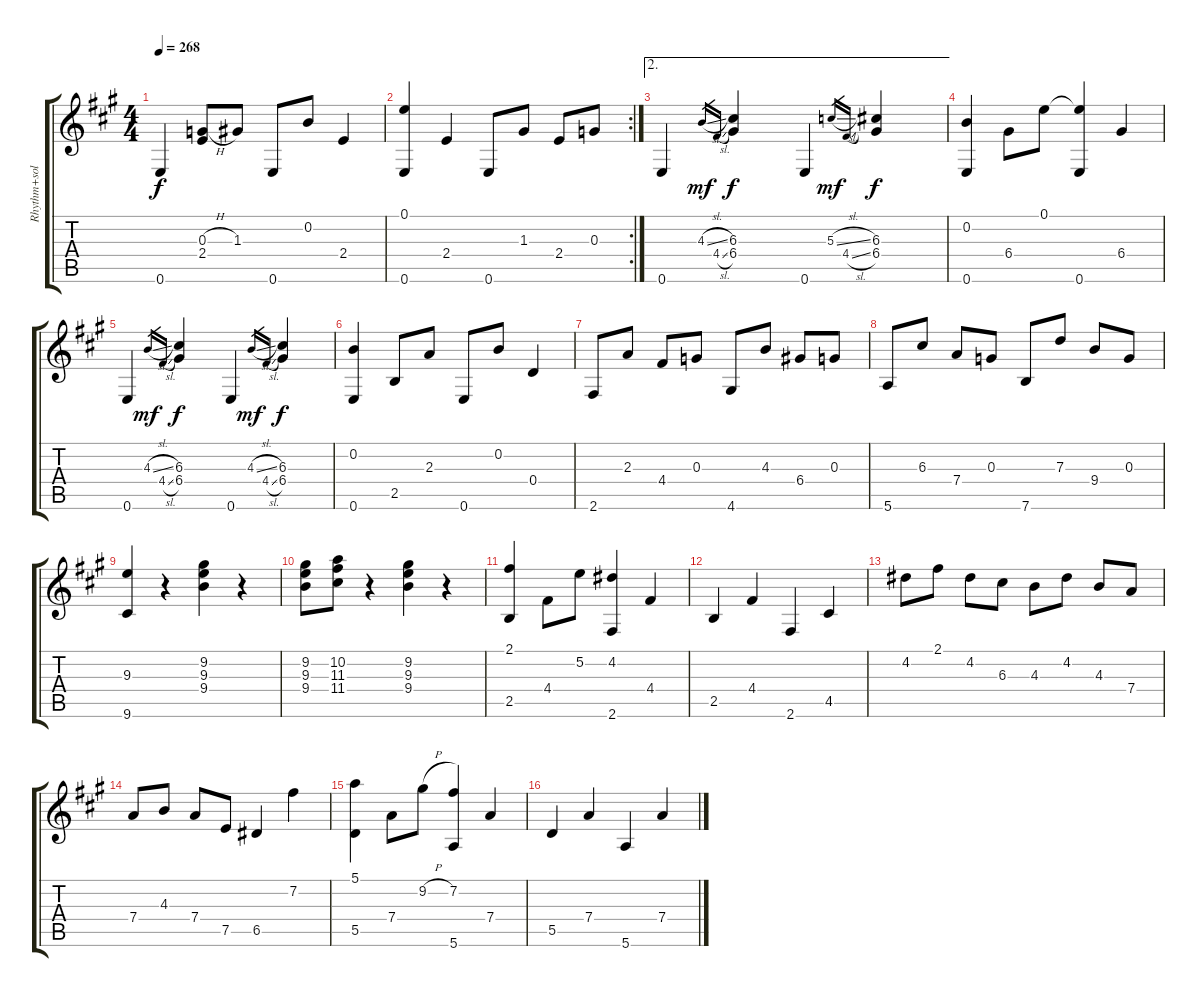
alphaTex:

\track ("Rhythm+solo" "Rhythm+sol") {instrument electricguitarjazz}
\staff {score tabs}
\tuning (E4 B3 G3 D3 A2 E2) {hide}
\ts (4 4)
\tempo 268
\clef g2
\ks a
0.6.4{dy f} (0.3{h} 2.4).8 1.3.8 0.6.8 0.2.8 2.4.4 |
\rc 2
(0.1 0.6).4 2.4.4 0.6.8 1.3.8 2.4.8 0.3.8 |
\ae 2
0.6.4 4.3{sl}.16{gr dy mf} 4.4{sl}.16{gr} (6.3 6.4).4{dy f} 0.6.4 5.3{sl}.16{gr dy mf} 4.4{sl}.16{gr} (6.3 6.4).4{dy f} |
(0.2 0.6).4 6.4.8 0.1.8 (0.1{t} 0.6).4 6.4.4 |
0.6.4 4.3{sl}.16{gr dy mf} 4.4{sl}.16{gr} (6.3 6.4).4{dy f} 0.6.4 4.3{sl}.16{gr dy mf} 4.4{sl}.16{gr} (6.3 6.4).4{dy f} |
(0.2 0.6).4 2.5.8 2.3.8 0.6.8 0.2.8 0.4.4 |
2.6.8 2.3.8 4.4.8 0.3.8 4.6.8 4.3.8 6.4.8 0.3.8 |
5.6.8 6.3.8 7.4.8 0.3.8 7.6.8 7.3.8 9.4.8 0.3.8 |
(9.3 9.6).4 r.4 (9.2 9.3 9.4).4 r.4 |
(9.2 9.3 9.4).8 (10.2 11.3 11.4).8 r.4 (9.2 9.3 9.4).4 r.4 |
(2.1 2.5).4 4.4.8 5.2.8 (4.2 2.6).4 4.4.4 |
2.5.4 4.4.4 2.6.4 4.5.4 |
4.2.8 2.1.8 4.2.8 6.3.8 4.3.8 4.2.8 4.3.8 7.4.8 |
7.4.8 4.3.8 7.4.8 7.5.8 6.5.4 7.2.4 |
(5.1 5.5).4 7.4.8 9.2{h}.8 (7.2 5.6).4 7.4.4 |
5.5.4 7.4.4 5.6.4 7.4.4
